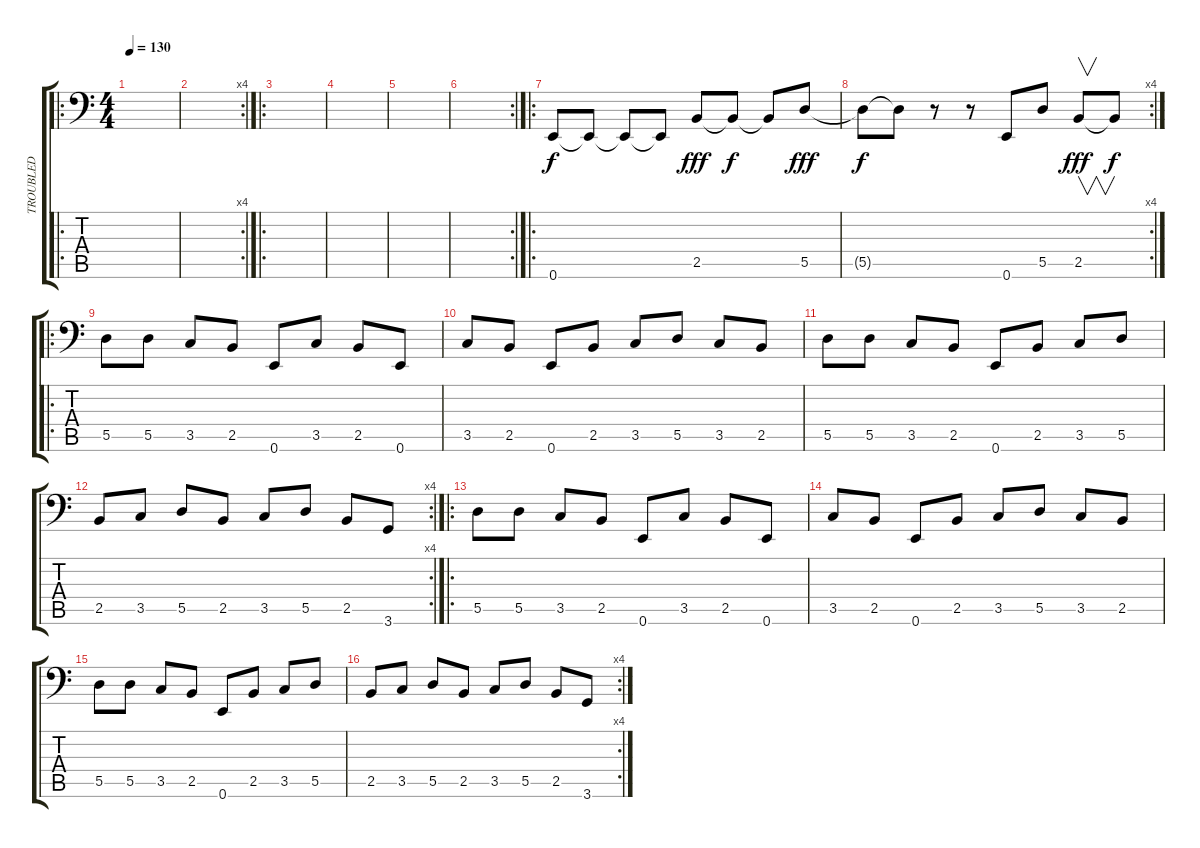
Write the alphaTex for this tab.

\track ("TROUBLED" "TROUBLED") {instrument electricbasspick}
\staff {score tabs}
\tuning (E3 B2 G2 D2 A1 E1) {hide}
\ro
\ts (4 4)
\tempo 130
\clef f4
\ks c
|
\rc 4
|
\ro
|
|
|
\rc 2
|
\ro
0.6.8 0.6{t}.8 0.6{t}.8 0.6{t}.8 2.5.8{dy fff} 2.5{t}.8{dy f} 2.5{t}.8 5.5.8{dy fff} |
\rc 4
5.5{t}.8{dy f} 5.5{t}.8 r.8 r.8 0.6.8 5.5.8 2.5.8{v dy fff} 2.5{t}.8{dy f} |
\ro
5.5.8 5.5.8 3.5.8 2.5.8 0.6.8 3.5.8 2.5.8 0.6.8 |
3.5.8 2.5.8 0.6.8 2.5.8 3.5.8 5.5.8 3.5.8 2.5.8 |
5.5.8 5.5.8 3.5.8 2.5.8 0.6.8 2.5.8 3.5.8 5.5.8 |
\rc 4
2.5.8 3.5.8 5.5.8 2.5.8 3.5.8 5.5.8 2.5.8 3.6.8 |
\ro
5.5.8 5.5.8 3.5.8 2.5.8 0.6.8 3.5.8 2.5.8 0.6.8 |
3.5.8 2.5.8 0.6.8 2.5.8 3.5.8 5.5.8 3.5.8 2.5.8 |
5.5.8 5.5.8 3.5.8 2.5.8 0.6.8 2.5.8 3.5.8 5.5.8 |
\rc 4
2.5.8 3.5.8 5.5.8 2.5.8 3.5.8 5.5.8 2.5.8 3.6.8
